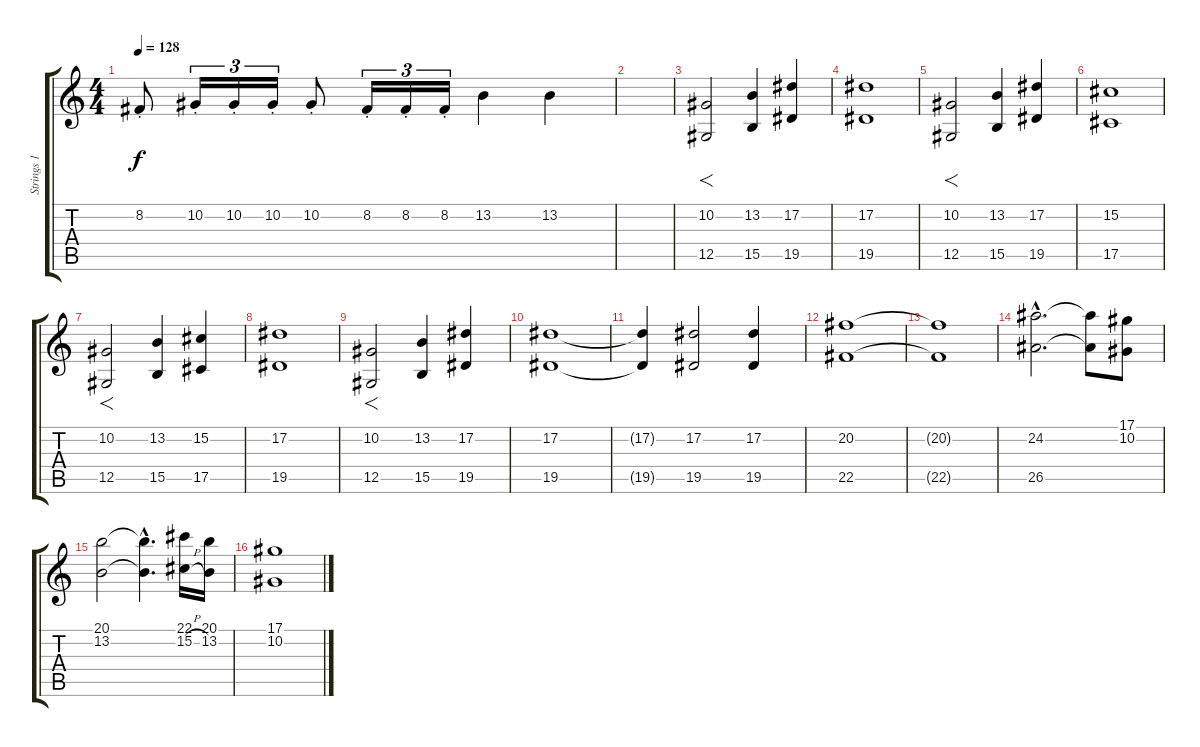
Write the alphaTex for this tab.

\track ("Strings 1" "Strings 1") {instrument stringensemble1}
\staff {score tabs}
\tuning (Eb4 Bb3 Gb3 Db3 Ab2 Eb2) {hide}
\ts (4 4)
\tempo 128
\clef g2
\ks c
8.2{st}.8{dy f} 10.2{st}.16{tu (3 2)} 10.2{st}.16{tu (3 2)} 10.2{st}.16{tu (3 2)} 10.2{st}.8 8.2{st}.16{tu (3 2)} 8.2{st}.16{tu (3 2)} 8.2{st}.16{tu (3 2)} 13.2.4 13.2.4 |
|
(10.2 12.5).2{f volume 13 instrument stringensemble1} (13.2 15.5).4 (17.2 19.5).4 |
(17.2 19.5).1 |
(10.2 12.5).2{f} (13.2 15.5).4 (17.2 19.5).4 |
(15.2 17.5).1 |
(10.2 12.5).2{f} (13.2 15.5).4 (15.2 17.5).4 |
(17.2 19.5).1 |
(10.2 12.5).2{f volume 13 instrument stringensemble1} (13.2 15.5).4 (17.2 19.5).4 |
(17.2 19.5).1 |
(17.2{t} 19.5{t}).4{volume 13 instrument stringensemble1} (17.2 19.5).2 (17.2 19.5).4 |
(20.2 22.5).1 |
(20.2{t} 22.5{t}).1 |
(24.2{hac} 26.5{hac}).2{d} (24.2{t} 26.5{t}).8 (17.1 10.2).8 |
(20.1 13.2).2 (20.1{hac t} 13.2{hac t}).4{d} (22.1 15.2{h}).16 (20.1 13.2).16 |
(17.1 10.2).1
